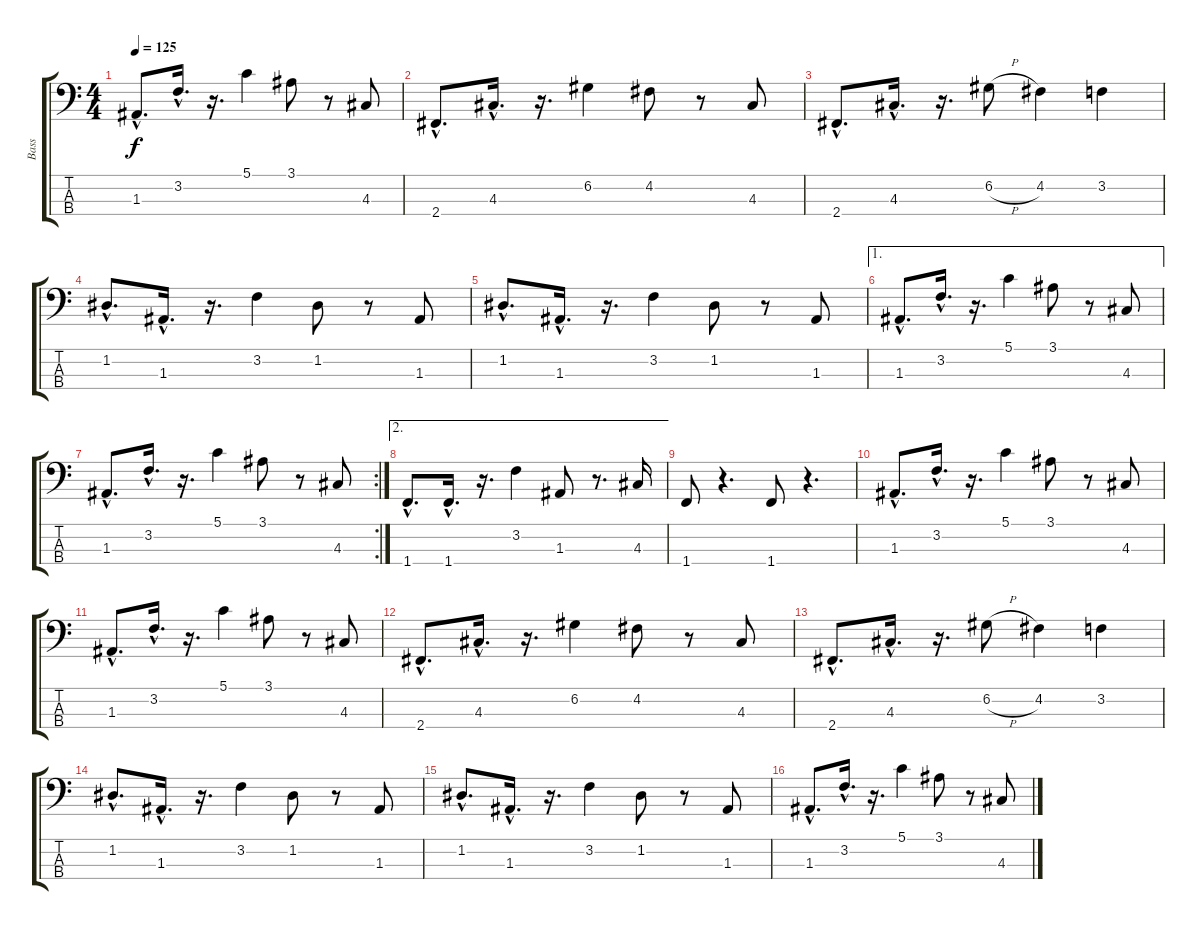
\track ("Bass" "Bass") {instrument electricbassfinger}
\staff {score tabs}
\tuning (G2 D2 A1 E1) {hide}
\ts (4 4)
\tempo 125
\clef f4
\ks c
1.3{hac}.8{d dy f} 3.2{hac}.16{d} r.16{d} 5.1.4 3.1.8 r.8 4.3.8 |
2.4{hac}.8{d} 4.3{hac}.16{d} r.16{d} 6.2.4 4.2.8 r.8 4.3.8 |
2.4{hac}.8{d} 4.3{hac}.16{d} r.16{d} 6.2{h}.8 4.2.4 3.2.4 |
1.2{hac}.8{d} 1.3{hac}.16{d} r.16{d} 3.2.4 1.2.8 r.8 1.3.8 |
1.2{hac}.8{d} 1.3{hac}.16{d} r.16{d} 3.2.4 1.2.8 r.8 1.3.8 |
\ae 1
1.3{hac}.8{d} 3.2{hac}.16{d} r.16{d} 5.1.4 3.1.8 r.8 4.3.8 |
\rc 2
1.3{hac}.8{d} 3.2{hac}.16{d} r.16{d} 5.1.4 3.1.8 r.8 4.3.8 |
\ae 2
1.4{hac}.8{d} 1.4{hac}.16{d} r.16{d} 3.2.4 1.3.8 r.8{d} 4.3.16 |
1.4.8 r.4{d} 1.4.8 r.4{d} |
1.3{hac}.8{d volume 15} 3.2{hac}.16{d} r.16{d} 5.1.4 3.1.8 r.8 4.3.8 |
1.3{hac}.8{d volume 14} 3.2{hac}.16{d} r.16{d} 5.1.4 3.1.8 r.8 4.3.8 |
2.4{hac}.8{d volume 13} 4.3{hac}.16{d} r.16{d} 6.2.4 4.2.8 r.8 4.3.8 |
2.4{hac}.8{d volume 12} 4.3{hac}.16{d} r.16{d} 6.2{h}.8 4.2.4 3.2.4 |
1.2{hac}.8{d volume 11} 1.3{hac}.16{d} r.16{d} 3.2.4{volume 10} 1.2.8 r.8 1.3.8 |
1.2{hac}.8{d volume 9} 1.3{hac}.16{d} r.16{d} 3.2.4{volume 8} 1.2.8 r.8 1.3.8 |
1.3{hac}.8{d volume 0} 3.2{hac}.16{d} r.16{d} 5.1.4 3.1.8 r.8 4.3.8
